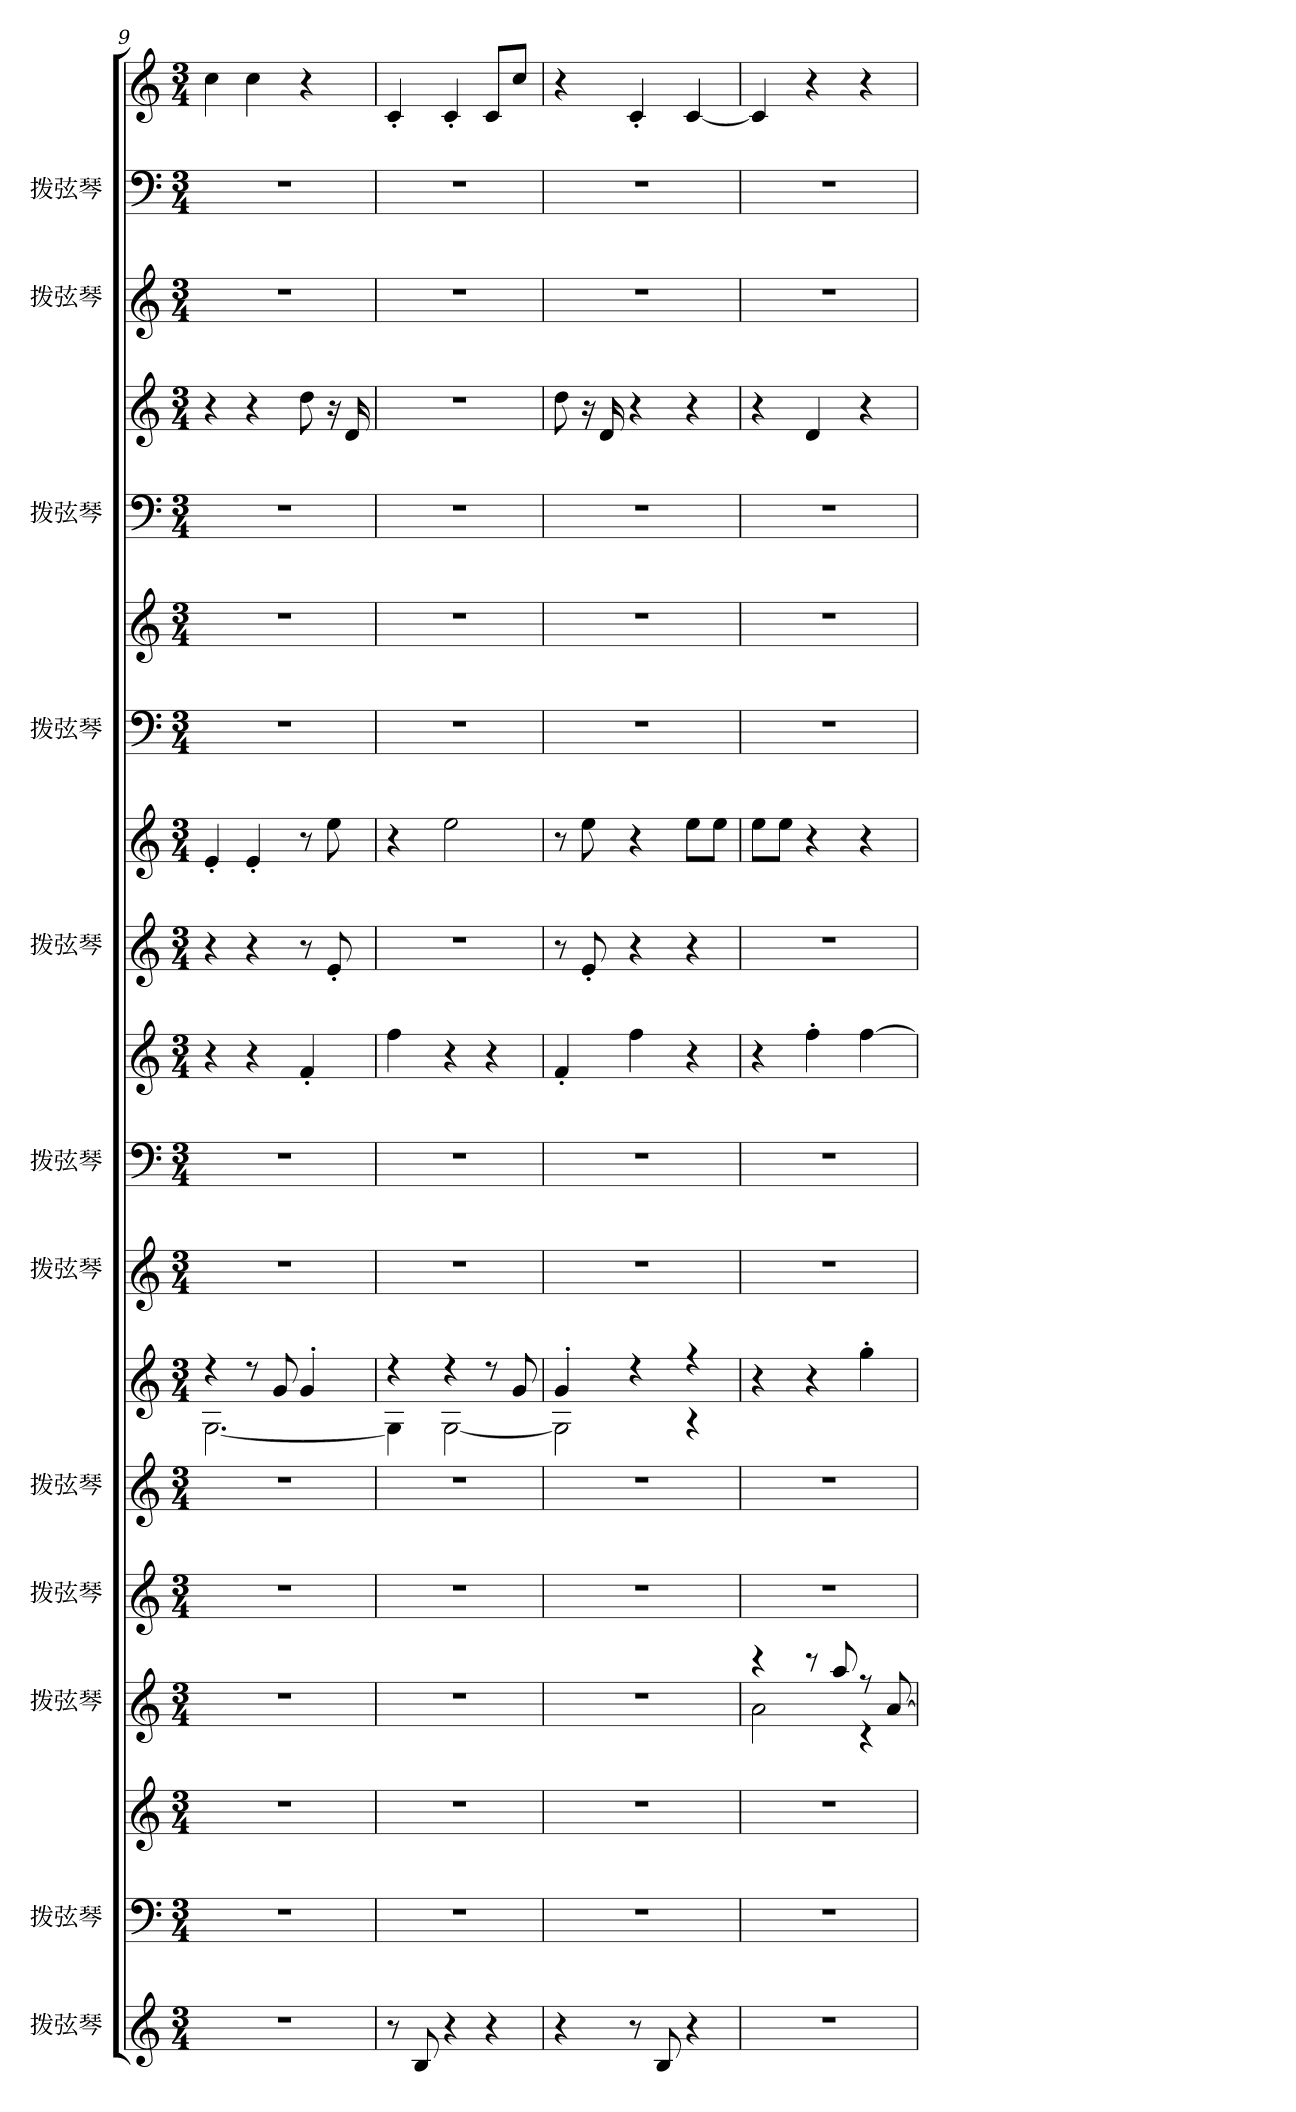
**kern	**kern	**kern	**kern	**kern	**kern	**kern	**kern	**kern	**kern	**kern	**kern	**kern	**kern	**kern	**kern	**kern	**kern	**kern
*part12	*part11	*part11	*part10	*part9	*part8	*part8	*part7	*part6	*part6	*part5	*part5	*part4	*part4	*part3	*part3	*part2	*part1	*part1
*staff19	*staff18	*staff17	*staff16	*staff15	*staff14	*staff13	*staff12	*staff11	*staff10	*staff9	*staff8	*staff7	*staff6	*staff5	*staff4	*staff3	*staff2	*staff1
*I"拨弦琴	*I"拨弦琴	*	*I"拨弦琴	*I"拨弦琴	*I"拨弦琴	*	*I"拨弦琴	*I"拨弦琴	*	*I"拨弦琴	*	*I"拨弦琴	*	*I"拨弦琴	*	*I"拨弦琴	*I"拨弦琴	*
*clefG2	*clefF4	*clefG2	*clefG2	*clefG2	*clefG2	*clefG2	*clefG2	*clefF4	*clefG2	*clefG2	*clefG2	*clefF4	*clefG2	*clefF4	*clefG2	*clefG2	*clefF4	*clefG2
*k[]	*k[]	*k[]	*k[]	*k[]	*k[]	*k[]	*k[]	*k[]	*k[]	*k[]	*k[]	*k[]	*k[]	*k[]	*k[]	*k[]	*k[]	*k[]
*M3/4	*M3/4	*M3/4	*M3/4	*M3/4	*M3/4	*M3/4	*M3/4	*M3/4	*M3/4	*M3/4	*M3/4	*M3/4	*M3/4	*M3/4	*M3/4	*M3/4	*M3/4	*M3/4
=9	=9	=9	=9	=9	=9	=9	=9	=9	=9	=9	=9	=9	=9	=9	=9	=9	=9	=9
*	*	*	*	*	*	*^	*	*	*	*	*	*	*	*	*	*	*	*
2.r	2.r	2.r	2.r	2.r	2.r	4r	[2.G\	2.r	2.r	4r	4r	4e'/	2.r	2.r	2.r	4r	2.r	2.r	4cc\
.	.	.	.	.	.	8r	.	.	.	4r	4r	4e'/	.	.	.	4r	.	.	4cc\
.	.	.	.	.	.	8g/	.	.	.	.	.	.	.	.	.	.	.	.	.
.	.	.	.	.	.	4g'/	.	.	.	4f'/	8r	8r	.	.	.	8dd\	.	.	4r
.	.	.	.	.	.	.	.	.	.	.	8e'/	8ee\	.	.	.	16r	.	.	.
.	.	.	.	.	.	.	.	.	.	.	.	.	.	.	.	16d/	.	.	.
=10	=10	=10	=10	=10	=10	=10	=10	=10	=10	=10	=10	=10	=10	=10	=10	=10	=10	=10	=10
8r	2.r	2.r	2.r	2.r	2.r	4r	4G\]	2.r	2.r	4ff\	2.r	4r	2.r	2.r	2.r	2.r	2.r	2.r	4c'/
8B/	.	.	.	.	.	.	.	.	.	.	.	.	.	.	.	.	.	.	.
4r	.	.	.	.	.	4r	[2G\	.	.	4r	.	2ee\	.	.	.	.	.	.	4c'/
4r	.	.	.	.	.	8r	.	.	.	4r	.	.	.	.	.	.	.	.	8c/L
.	.	.	.	.	.	8g/	.	.	.	.	.	.	.	.	.	.	.	.	8cc/J
=11	=11	=11	=11	=11	=11	=11	=11	=11	=11	=11	=11	=11	=11	=11	=11	=11	=11	=11	=11
4r	2.r	2.r	2.r	2.r	2.r	4g'/	2G\]	2.r	2.r	4f'/	8r	8r	2.r	2.r	2.r	8dd\	2.r	2.r	4r
.	.	.	.	.	.	.	.	.	.	.	8e'/	8ee\	.	.	.	16r	.	.	.
.	.	.	.	.	.	.	.	.	.	.	.	.	.	.	.	16d/	.	.	.
8r	.	.	.	.	.	4r	.	.	.	4ff\	4r	4r	.	.	.	4r	.	.	4c'/
8B/	.	.	.	.	.	.	.	.	.	.	.	.	.	.	.	.	.	.	.
4r	.	.	.	.	.	4r	4r	.	.	4r	4r	8ee\L	.	.	.	4r	.	.	[4c/
.	.	.	.	.	.	.	.	.	.	.	.	8ee\J	.	.	.	.	.	.	.
*	*	*	*	*	*	*v	*v	*	*	*	*	*	*	*	*	*	*	*	*
!!LO:PB:g=z
=12	=12	=12	=12	=12	=12	=12	=12	=12	=12	=12	=12	=12	=12	=12	=12	=12	=12	=12
*	*	*	*^	*	*	*	*	*	*	*	*	*	*	*	*	*	*	*
2.r	2.r	2.r	4r	2a\	2.r	2.r	4r	2.r	2.r	4r	2.r	8ee\L	2.r	2.r	2.r	4r	2.r	2.r	4c/]
.	.	.	.	.	.	.	.	.	.	.	.	8ee\J	.	.	.	.	.	.	.
.	.	.	8r	.	.	.	4r	.	.	4ff'\	.	4r	.	.	.	4d/	.	.	4r
.	.	.	8aa/	.	.	.	.	.	.	.	.	.	.	.	.	.	.	.	.
.	.	.	8r	4r	.	.	4gg'\	.	.	[4ff\	.	4r	.	.	.	4r	.	.	4r
.	.	.	[8a/	.	.	.	.	.	.	.	.	.	.	.	.	.	.	.	.
*	*	*	*v	*v	*	*	*	*	*	*	*	*	*	*	*	*	*	*	*
=	=	=	=	=	=	=	=	=	=	=	=	=	=	=	=	=	=	=
*-	*-	*-	*-	*-	*-	*-	*-	*-	*-	*-	*-	*-	*-	*-	*-	*-	*-	*-
